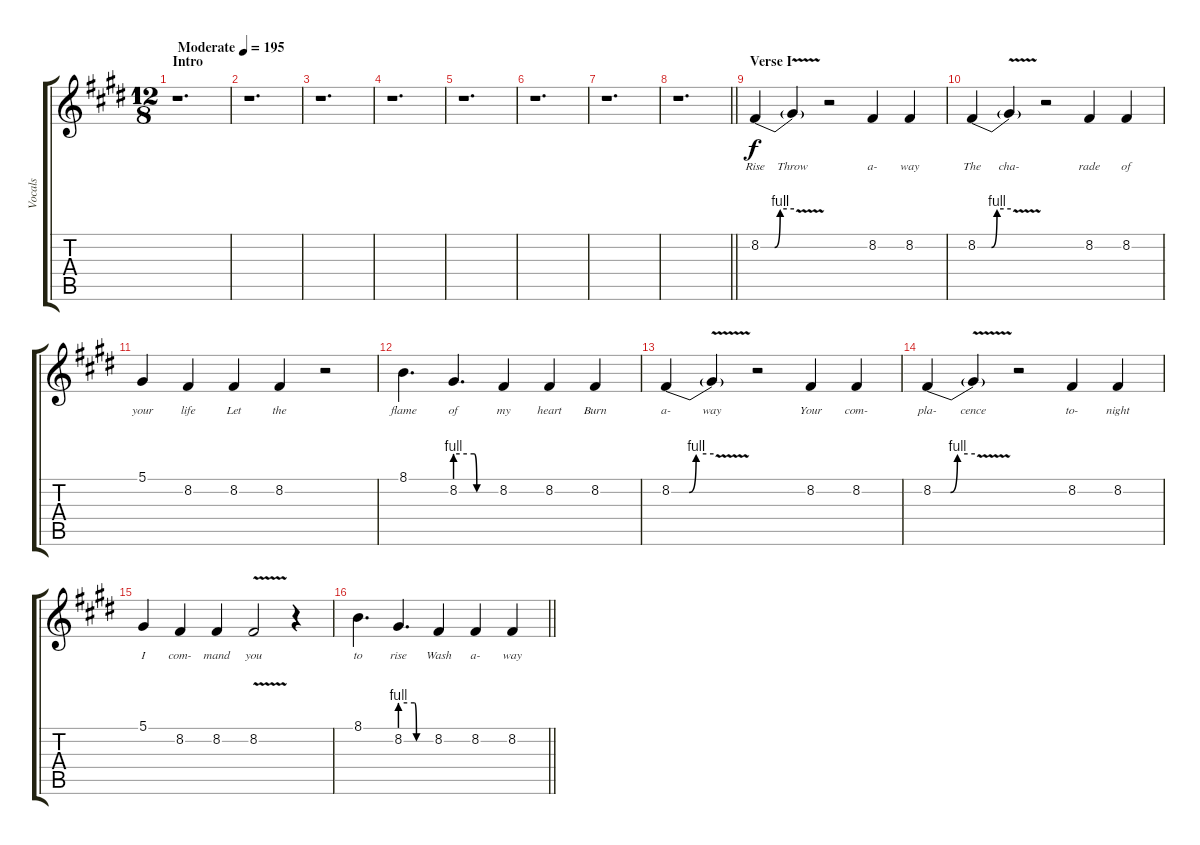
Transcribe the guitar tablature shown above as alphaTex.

\track ("Vocals" "Vocals") {instrument lead6voice}
\staff {score tabs}
\tuning (Eb4 Bb3 Gb3 Db3 Ab2 Db2) {hide}
\ts (12 8)
\section ("" "Intro")
\tempo (195 "Moderate")
\clef g2
\ks e
r.1{d dy f instrument lead6voice} |
r.1{d} |
r.1{d} |
r.1{d} |
r.1{d} |
r.1{d} |
r.1{d} |
\barLineRight lightlight
r.1{d} |
\section ("" "Verse I")
8.2{be (custom 0 0 25 0 35 4 60 4)}.4{lyrics (0 "Rise") lyrics (1 "") lyrics (2 "") lyrics (3 "") lyrics (4 "")} 8.2{v t}.4{lyrics (0 "Throw") lyrics (1 "") lyrics (2 "") lyrics (3 "") lyrics (4 "")} r.2 8.2.4{lyrics (0 "a-") lyrics (1 "") lyrics (2 "") lyrics (3 "") lyrics (4 "")} 8.2.4{lyrics (0 "way") lyrics (1 "") lyrics (2 "") lyrics (3 "") lyrics (4 "")} |
8.2{be (custom 0 0 25 0 35 4 60 4)}.4{lyrics (0 "The") lyrics (1 "") lyrics (2 "") lyrics (3 "") lyrics (4 "")} 8.2{v t}.4{lyrics (0 "cha-") lyrics (1 "") lyrics (2 "") lyrics (3 "") lyrics (4 "")} r.2 8.2.4{lyrics (0 "rade") lyrics (1 "") lyrics (2 "") lyrics (3 "") lyrics (4 "")} 8.2.4{lyrics (0 "of") lyrics (1 "") lyrics (2 "") lyrics (3 "") lyrics (4 "")} |
5.1.4{lyrics (0 "your") lyrics (1 "") lyrics (2 "") lyrics (3 "") lyrics (4 "")} 8.2.4{lyrics (0 "life") lyrics (1 "") lyrics (2 "") lyrics (3 "") lyrics (4 "")} 8.2.4{lyrics (0 "Let") lyrics (1 "") lyrics (2 "") lyrics (3 "") lyrics (4 "")} 8.2.4{lyrics (0 "the") lyrics (1 "") lyrics (2 "") lyrics (3 "") lyrics (4 "")} r.2 |
8.1.4{d lyrics (0 "flame") lyrics (1 "") lyrics (2 "") lyrics (3 "") lyrics (4 "")} 8.2{be (custom 0 4 28 4 32 0 60 0)}.4{d lyrics (0 "of") lyrics (1 "") lyrics (2 "") lyrics (3 "") lyrics (4 "")} 8.2.4{lyrics (0 "my") lyrics (1 "") lyrics (2 "") lyrics (3 "") lyrics (4 "")} 8.2.4{lyrics (0 "heart") lyrics (1 "") lyrics (2 "") lyrics (3 "") lyrics (4 "")} 8.2.4{lyrics (0 "Burn") lyrics (1 "") lyrics (2 "") lyrics (3 "") lyrics (4 "")} |
8.2{be (custom 0 0 25 0 35 4 60 4)}.4{lyrics (0 "a-") lyrics (1 "") lyrics (2 "") lyrics (3 "") lyrics (4 "")} 8.2{v t}.4{lyrics (0 "way") lyrics (1 "") lyrics (2 "") lyrics (3 "") lyrics (4 "")} r.2 8.2.4{lyrics (0 "Your") lyrics (1 "") lyrics (2 "") lyrics (3 "") lyrics (4 "")} 8.2.4{lyrics (0 "com-") lyrics (1 "") lyrics (2 "") lyrics (3 "") lyrics (4 "")} |
8.2{be (custom 0 0 25 0 35 4 60 4)}.4{lyrics (0 "pla-") lyrics (1 "") lyrics (2 "") lyrics (3 "") lyrics (4 "")} 8.2{v t}.4{lyrics (0 "cence") lyrics (1 "") lyrics (2 "") lyrics (3 "") lyrics (4 "")} r.2 8.2.4{lyrics (0 "to-") lyrics (1 "") lyrics (2 "") lyrics (3 "") lyrics (4 "")} 8.2.4{lyrics (0 "night") lyrics (1 "") lyrics (2 "") lyrics (3 "") lyrics (4 "")} |
5.1.4{lyrics (0 "I") lyrics (1 "") lyrics (2 "") lyrics (3 "") lyrics (4 "")} 8.2.4{lyrics (0 "com-") lyrics (1 "") lyrics (2 "") lyrics (3 "") lyrics (4 "")} 8.2.4{lyrics (0 "mand") lyrics (1 "") lyrics (2 "") lyrics (3 "") lyrics (4 "")} 8.2{v}.2{lyrics (0 "you") lyrics (1 "") lyrics (2 "") lyrics (3 "") lyrics (4 "")} r.4 |
\barLineRight lightlight
8.1.4{d lyrics (0 "to") lyrics (1 "") lyrics (2 "") lyrics (3 "") lyrics (4 "")} 8.2{be (custom 0 4 28 4 32 0 60 0)}.4{d lyrics (0 "rise") lyrics (1 "") lyrics (2 "") lyrics (3 "") lyrics (4 "")} 8.2.4{lyrics (0 "Wash") lyrics (1 "") lyrics (2 "") lyrics (3 "") lyrics (4 "")} 8.2.4{lyrics (0 "a-") lyrics (1 "") lyrics (2 "") lyrics (3 "") lyrics (4 "")} 8.2.4{lyrics (0 "way") lyrics (1 "") lyrics (2 "") lyrics (3 "") lyrics (4 "")}
